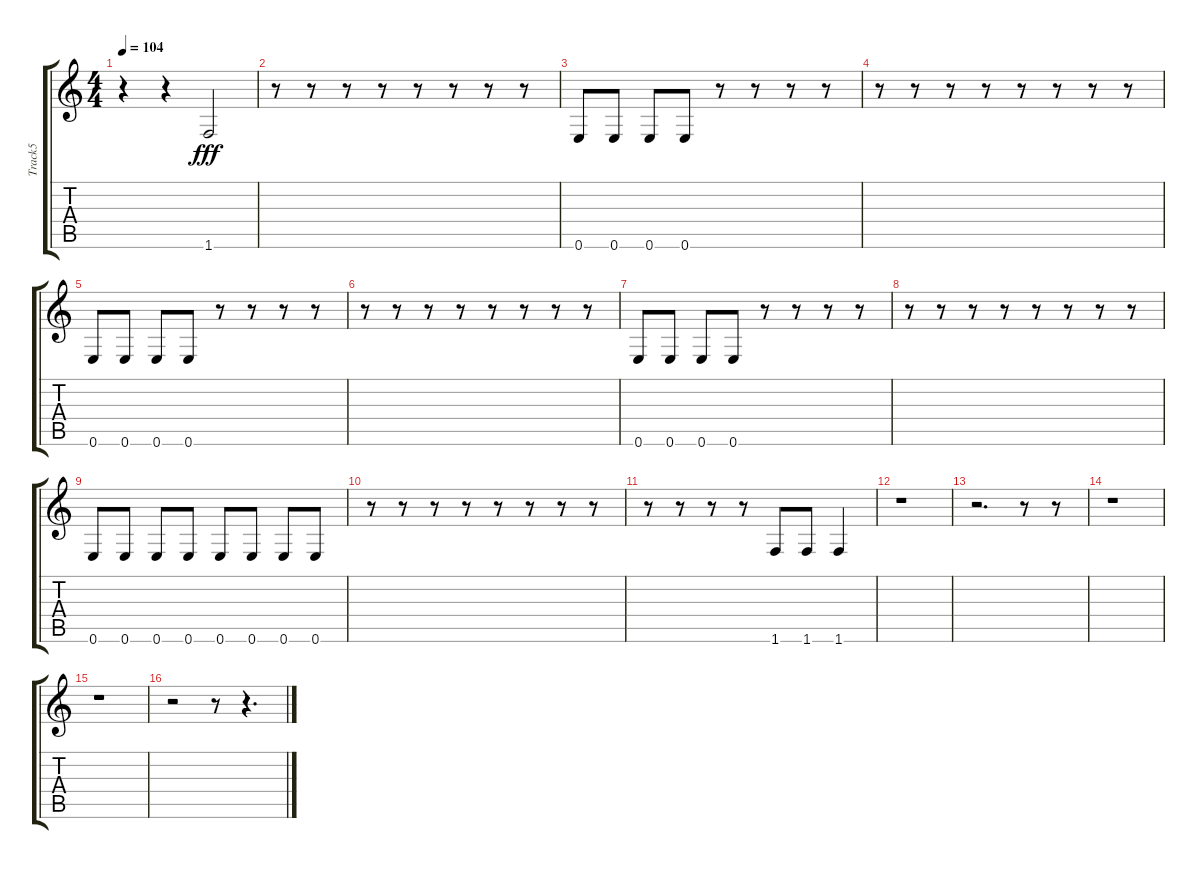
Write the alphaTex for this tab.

\track ("Track5" "Track5") {instrument electricbassfinger}
\staff {score tabs}
\tuning (E4 B3 G3 D3 A2 E2) {hide}
\ts (4 4)
\tempo 104
\clef g2
\ks c
r.4{dy fff} r.4 1.6.2 |
r.8 r.8 r.8 r.8 r.8 r.8 r.8 r.8 |
0.6.8 0.6.8 0.6.8 0.6.8 r.8 r.8 r.8 r.8 |
r.8 r.8 r.8 r.8 r.8 r.8 r.8 r.8 |
0.6.8 0.6.8 0.6.8 0.6.8 r.8 r.8 r.8 r.8 |
r.8 r.8 r.8 r.8 r.8 r.8 r.8 r.8 |
0.6.8 0.6.8 0.6.8 0.6.8 r.8 r.8 r.8 r.8 |
r.8 r.8 r.8 r.8 r.8 r.8 r.8 r.8 |
0.6.8 0.6.8 0.6.8 0.6.8 0.6.8 0.6.8 0.6.8 0.6.8 |
r.8 r.8 r.8 r.8 r.8 r.8 r.8 r.8 |
r.8 r.8 r.8 r.8 1.6.8 1.6.8 1.6.4 |
r.1 |
r.2{d} r.8 r.8 |
r.1 |
r.1 |
r.2 r.8 r.4{d}
